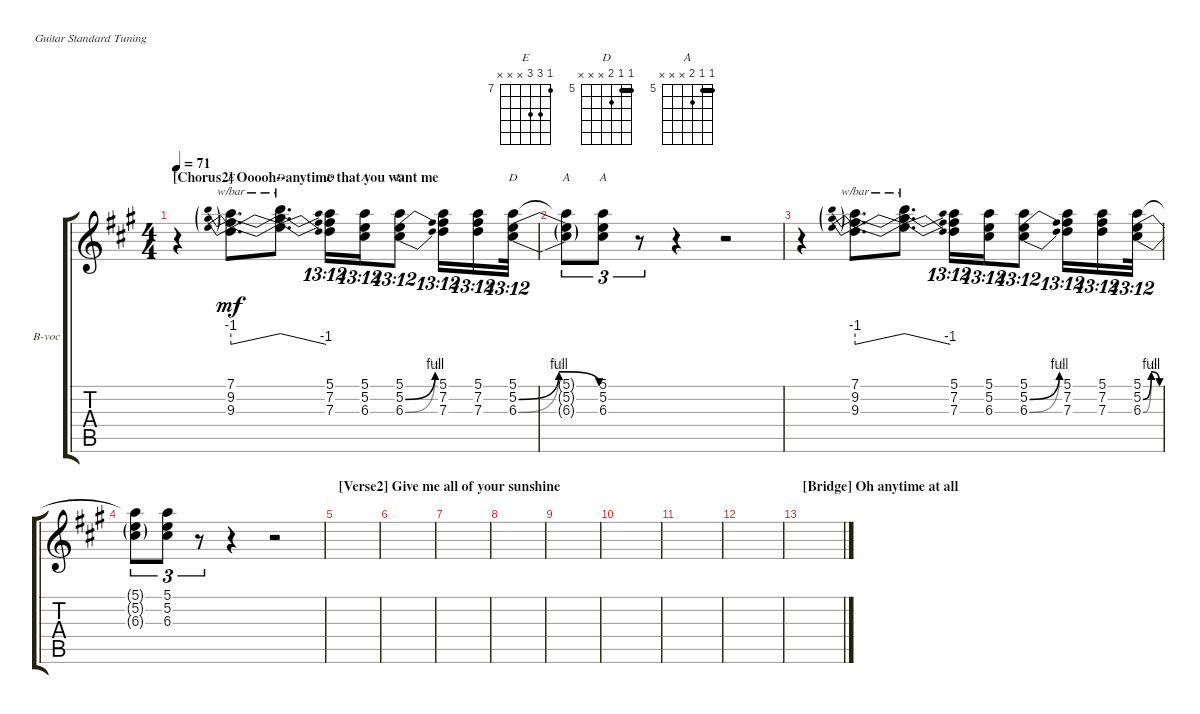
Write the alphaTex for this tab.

\defaultSystemsLayout 4
\bracketExtendMode groupsimilarinstruments
\firstSystemTrackNameOrientation horizontal
\otherSystemsTrackNameOrientation horizontal
\track ("Background vocals" "B-voc") {instrument electricguitarclean}
\staff {score tabs}
\tuning (E4 B3 G3 D3 A2 E2)
\chord ("E" 7 9 9 x x x) {firstfret 7}
\chord ("D" 7 9 9 x x x) {firstfret 7}
\chord ("D" 5 7 7 x x x) {firstfret 5}
\chord ("A" 5 5 6 x x x) {firstfret 5 barre 5}
\chord ("D" 5 5 6 x x x) {firstfret 5 barre 5}
\ts (4 4)
\section ("" "[Chorus2] Ooooh--anytime that you want me")
\tempo 71
\clef g2
\scale
0.333333
\ks a
r.4{dy mf} (9.3 9.2 7.1).8{d tbe (predivedive default 0 -4 16.2 0) ch "E"} (9.3{t} 9.2{t} 7.1{t}).8{d tbe (dive default 14.399999999999999 0 35.4 -4) ch "D"} (5.1 7.3 7.2).16{tu (13 12) ch "D"} (5.1 6.3 5.2).16{tu (13 12) ch "A"} (5.1 6.3{be (bend 10.2 0 26.4 2)} 5.2{be (bend 6.6 0 24 4)}).8{tu (13 12) ch "D"} (5.1 7.3 7.2).16{tu (13 12)} (5.1 7.3 7.2).16{tu (13 12)} (5.1 6.3{be (bendrelease 0 0 0.6 2 27.599999999999998 2 32.4 0)} 5.2{be (bendrelease 0 0 0.6 4 26.4 4 33.6 0)}).32{tu (13 12) ch "D"} |
\scale
0.333333 (5.1{t} 6.3{t} 5.2{t}).8{tu (3 2) ch "A"} (5.1 5.2 6.3).8{tu (3 2) ch "A"} r.8{tu (3 2)} r.4 r.2 |
\scale
0.333333 r.4 (9.3 9.2 7.1).8{d tbe (predivedive default 0 -4 16.2 0)} (9.3{t} 9.2{t} 7.1{t}).8{d tbe (dive default 14.399999999999999 0 35.4 -4)} (5.1 7.3 7.2).16{tu (13 12)} (5.1 6.3 5.2).16{tu (13 12)} (5.1 6.3{be (bend 10.2 0 26.4 2)} 5.2{be (bend 6.6 0 24 4)}).8{tu (13 12)} (5.1 7.3 7.2).16{tu (13 12)} (5.1 7.3 7.2).16{tu (13 12)} (5.1 6.3{be (bendrelease 0 0 0.6 2 27.599999999999998 2 32.4 0)} 5.2{be (bendrelease 0 0 0.6 4 26.4 4 33.6 0)}).32{tu (13 12)} |
\scale
0.333333 (5.1{t} 6.3{t} 5.2{t}).8{tu (3 2)} (5.1 5.2 6.3).8{tu (3 2)} r.8{tu (3 2)} r.4 r.2 |
\section ("" "[Verse2] Give me all of your sunshine")
\scale
0.333333 |
\scale
0.333333 |
\scale
0.333333 |
\scale
0.333333 |
\scale
0.333333 |
\scale
0.333333 |
\scale
0.333333 |
\scale
0.333333 |
\section ("" "[Bridge] Oh anytime at all")
\scale
0.333333 |
\scale
0.333333 |
\scale
0.333333 |
\scale
0.333333
